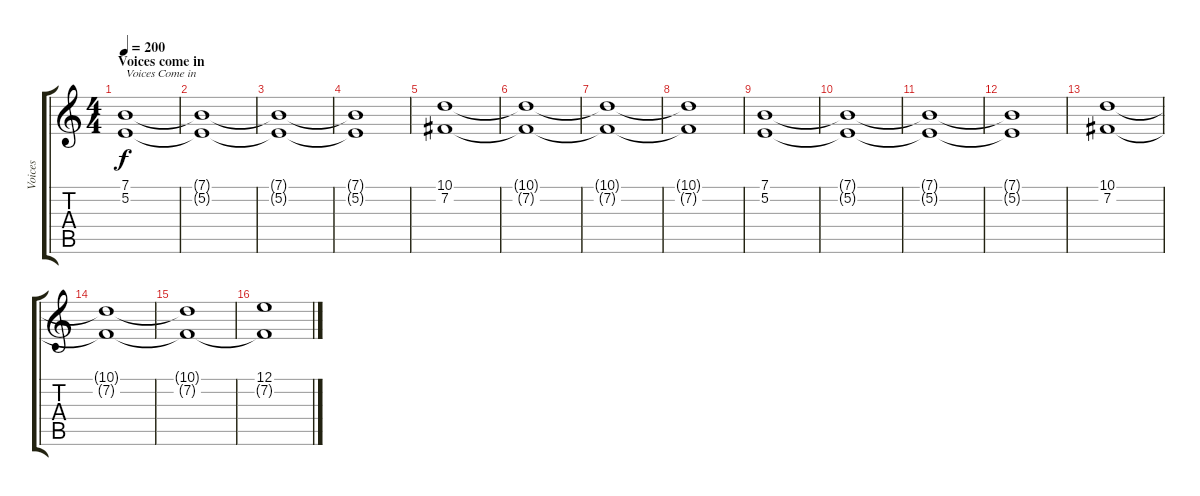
\track ("Voices" "Voices") {instrument fx7echoes}
\staff {score tabs}
\tuning (E4 B3 G3 D3 A2 E2) {hide}
\ts (4 4)
\section ("" "Voices come in")
\tempo 200
\clef g2
\ks c
(7.1 5.2).1{txt "Voices Come in" dy f} |
(7.1{t} 5.2{t}).1 |
(7.1{t} 5.2{t}).1 |
(7.1{t} 5.2{t}).1 |
(10.1 7.2).1 |
(10.1{t} 7.2{t}).1 |
(10.1{t} 7.2{t}).1 |
(10.1{t} 7.2{t}).1 |
(7.1 5.2).1 |
(7.1{t} 5.2{t}).1 |
(7.1{t} 5.2{t}).1 |
(7.1{t} 5.2{t}).1 |
(10.1 7.2).1 |
(10.1{t} 7.2{t}).1 |
(10.1{t} 7.2{t}).1 |
(12.1 7.2{t}).1
